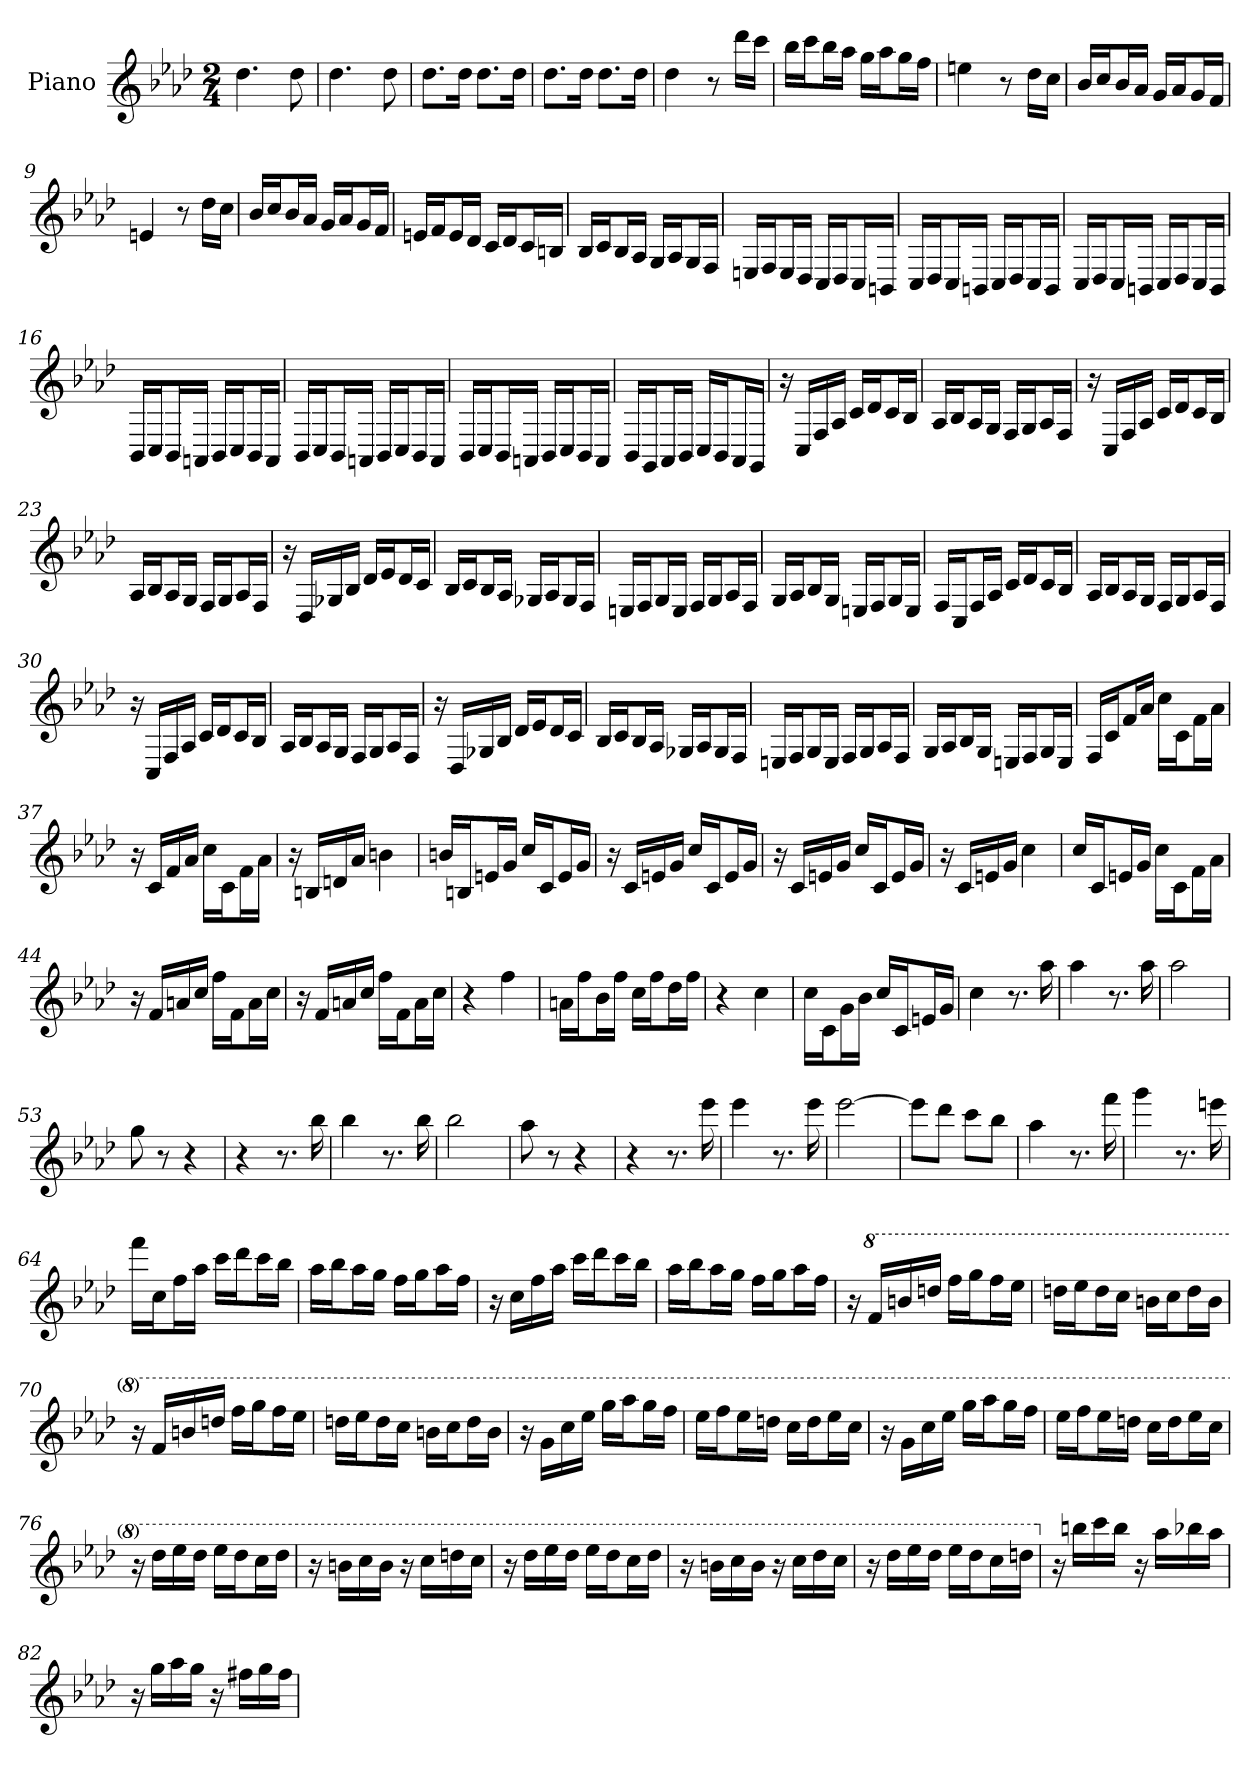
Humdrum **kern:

**kern
*part1
*staff1
*I"Piano
*I'Pno
*clefG2
*k[b-e-a-d-]
*f:
*M2/4
*MM144
=1
4.dd-
8dd-
=2
4.dd-
8dd-
=3
8.dd-\L
16dd-\Jk
8.dd-\L
16dd-\Jk
=4
8.dd-\L
16dd-\Jk
8.dd-\L
16dd-\Jk
=5
4dd-
8r
16ddd-\LL
16ccc\JJ
=6
16bb-\LL
16ccc\J
16bb-\L
16aa-\JJ
16gg\LL
16aa-\J
16gg\L
16ff\JJ
=7
4een
8r
16dd-\LL
16cc\JJ
=8
16b-/LL
16cc/J
16b-/L
16a-/JJ
16g/LL
16a-/J
16g/L
16f/JJ
=9
4en
8r
16dd-\LL
16cc\JJ
=10
16b-/LL
16cc/J
16b-/L
16a-/JJ
16g/LL
16a-/J
16g/L
16f/JJ
=11
16en/LL
16f/J
16e/L
16d-/JJ
16c/LL
16d-/J
16c/L
16Bn/JJ
=12
16B-/LL
16c/J
16B-/L
16A-/JJ
16G/LL
16A-/J
16G/L
16F/JJ
=13
16En/LL
16F/J
16E/L
16D-/JJ
16C/LL
16D-/J
16C/L
16BBn/JJ
=14
16C/LL
16D-/J
16C/L
16BBn/JJ
16C/LL
16D-/J
16C/L
16BB/JJ
=15
16C/LL
16D-/J
16C/L
16BBn/JJ
16C/LL
16D-/J
16C/L
16BB/JJ
=16
16BB-/LL
16C/J
16BB-/L
16AAn/JJ
16BB-/LL
16C/J
16BB-/L
16AA/JJ
=17
16BB-/LL
16C/J
16BB-/L
16AAn/JJ
16BB-/LL
16C/J
16BB-/L
16AA/JJ
=18
16BB-/LL
16C/J
16BB-/L
16AAn/JJ
16BB-/LL
16C/J
16BB-/L
16AA/JJ
=19
16BB-/LL
16GG/J
16AA-/L
16BB-/JJ
16C/LL
16BB-/J
16AA-/L
16GG/JJ
=20
16r
16C/LL
16F/
16A-/JJ
16c/LL
16d-/J
16c/L
16B-/JJ
=21
16A-/LL
16B-/J
16A-/L
16G/JJ
16F/LL
16G/J
16A-/L
16F/JJ
=22
16r
16C/LL
16F/
16A-/JJ
16c/LL
16d-/J
16c/L
16B-/JJ
=23
16A-/LL
16B-/J
16A-/L
16G/JJ
16F/LL
16G/J
16A-/L
16F/JJ
=24
16r
16D-/LL
16G-X/
16B-/JJ
16d-/LL
16e-/J
16d-/L
16c/JJ
=25
16B-/LL
16c/J
16B-/L
16A-/JJ
16G-X/LL
16A-/J
16G-/L
16F/JJ
=26
16En/LL
16F/J
16G/L
16E/JJ
16F/LL
16G/J
16A-/L
16F/JJ
=27
16G/LL
16A-/J
16B-/L
16G/JJ
16En/LL
16F/J
16G/L
16E/JJ
=28
16F/LL
16C/J
16F/L
16A-/JJ
16c/LL
16d-/J
16c/L
16B-/JJ
=29
16A-/LL
16B-/J
16A-/L
16G/JJ
16F/LL
16G/J
16A-/L
16F/JJ
=30
16r
16C/LL
16F/
16A-/JJ
16c/LL
16d-/J
16c/L
16B-/JJ
=31
16A-/LL
16B-/J
16A-/L
16G/JJ
16F/LL
16G/J
16A-/L
16F/JJ
=32
16r
16D-/LL
16G-X/
16B-/JJ
16d-/LL
16e-/J
16d-/L
16c/JJ
=33
16B-/LL
16c/J
16B-/L
16A-/JJ
16G-X/LL
16A-/J
16G-/L
16F/JJ
=34
16En/LL
16F/J
16G/L
16E/JJ
16F/LL
16G/J
16A-/L
16F/JJ
=35
16G/LL
16A-/J
16B-/L
16G/JJ
16En/LL
16F/J
16G/L
16E/JJ
=36
16F/LL
16c/J
16f/L
16a-/JJ
16cc\LL
16c\J
16f\L
16a-\JJ
=37
16r
16c/LL
16f/
16a-/JJ
16cc\LL
16c\J
16f\L
16a-\JJ
=38
16r
16Bn/LL
16dn/
16a-/JJ
4bn
=39
16bn/LL
16Bn/J
16en/L
16g/JJ
16cc/LL
16c/J
16e/L
16g/JJ
=40
16r
16c/LL
16en/
16g/JJ
16cc/LL
16c/J
16e/L
16g/JJ
=41
16r
16c/LL
16en/
16g/JJ
16cc/LL
16c/J
16e/L
16g/JJ
=42
16r
16c/LL
16en/
16g/JJ
4cc
=43
16cc/LL
16c/J
16en/L
16g/JJ
16cc\LL
16c\J
16f\L
16a-\JJ
=44
16r
16f/LL
16an/
16cc/JJ
16ff\LL
16f\J
16a\L
16cc\JJ
=45
16r
16f/LL
16an/
16cc/JJ
16ff\LL
16f\J
16a\L
16cc\JJ
=46
4r
4ff
=47
16an\LL
16ff\J
16b-\L
16ff\JJ
16cc\LL
16ff\J
16dd-\L
16ff\JJ
=48
4r
4cc
=49
16cc\LL
16c\J
16g\L
16b-\JJ
16cc/LL
16c/J
16en/L
16g/JJ
=50
4cc
8.r
16aa-
=51
4aa-
8.r
16aa-
=52
2aa-
=53
8gg
8r
4r
=54
4r
8.r
16bb-
=55
4bb-
8.r
16bb-
=56
2bb-
=57
8aa-
8r
4r
=58
4r
8.r
16eee-
=59
4eee-
8.r
16eee-
=60
[2eee-
=61
8eee-\L]
8ddd-\J
8ccc\L
8bb-\J
=62
4aa-
8.r
16fff
=63
4ggg
8.r
16eeen
=64
16fff\LL
16cc\J
16ff\L
16aa-\JJ
16ccc\LL
16ddd-\J
16ccc\L
16bb-\JJ
=65
16aa-\LL
16bb-\J
16aa-\L
16gg\JJ
16ff\LL
16gg\J
16aa-\L
16ff\JJ
=66
16r
16cc\LL
16ff\
16aa-\JJ
16ccc\LL
16ddd-\J
16ccc\L
16bb-\JJ
=67
16aa-\LL
16bb-\J
16aa-\L
16gg\JJ
16ff\LL
16gg\J
16aa-\L
16ff\JJ
=68
16r
*8va
16ff/LL
16bbn/
16dddn/JJ
16fff\LL
16ggg\J
16fff\L
16eee-\JJ
=69
16dddn\LL
16eee-\J
16ddd\L
16ccc\JJ
16bbn\LL
16ccc\J
16ddd\L
16bb\JJ
=70
16r
16ff/LL
16bbn/
16dddn/JJ
16fff\LL
16ggg\J
16fff\L
16eee-\JJ
=71
16dddn\LL
16eee-\J
16ddd\L
16ccc\JJ
16bbn\LL
16ccc\J
16ddd\L
16bb\JJ
=72
16r
16gg\LL
16ccc\
16eee-\JJ
16ggg\LL
16aaa-\J
16ggg\L
16fff\JJ
=73
16eee-\LL
16fff\J
16eee-\L
16dddn\JJ
16ccc\LL
16ddd\J
16eee-\L
16ccc\JJ
=74
16r
16gg\LL
16ccc\
16eee-\JJ
16ggg\LL
16aaa-\J
16ggg\L
16fff\JJ
=75
16eee-\LL
16fff\J
16eee-\L
16dddn\JJ
16ccc\LL
16ddd\J
16eee-\L
16ccc\JJ
=76
16r
16ddd-\LL
16eee-\
16ddd-\JJ
16eee-\LL
16ddd-\J
16ccc\L
16ddd-\JJ
=77
16r
16bbn\LL
16ccc\
16bb\JJ
16r
16ccc\LL
16dddn\
16ccc\JJ
=78
16r
16ddd-\LL
16eee-\
16ddd-\JJ
16eee-\LL
16ddd-\J
16ccc\L
16ddd-\JJ
=79
16r
16bbn\LL
16ccc\
16bb\JJ
16r
16ccc\LL
16ddd-\
16ccc\JJ
=80
16r
16ddd-\LL
16eee-\
16ddd-\JJ
16eee-\LL
16ddd-\J
16ccc\L
16dddn\JJ
=81
*X8va
16r
16bbn\LL
16ccc\
16bb\JJ
16r
16aa-\LL
16bb-X\
16aa-\JJ
=82
16r
16gg\LL
16aa-\
16gg\JJ
16r
16ff#X\LL
16gg\
16ff#\JJ
=
*-
